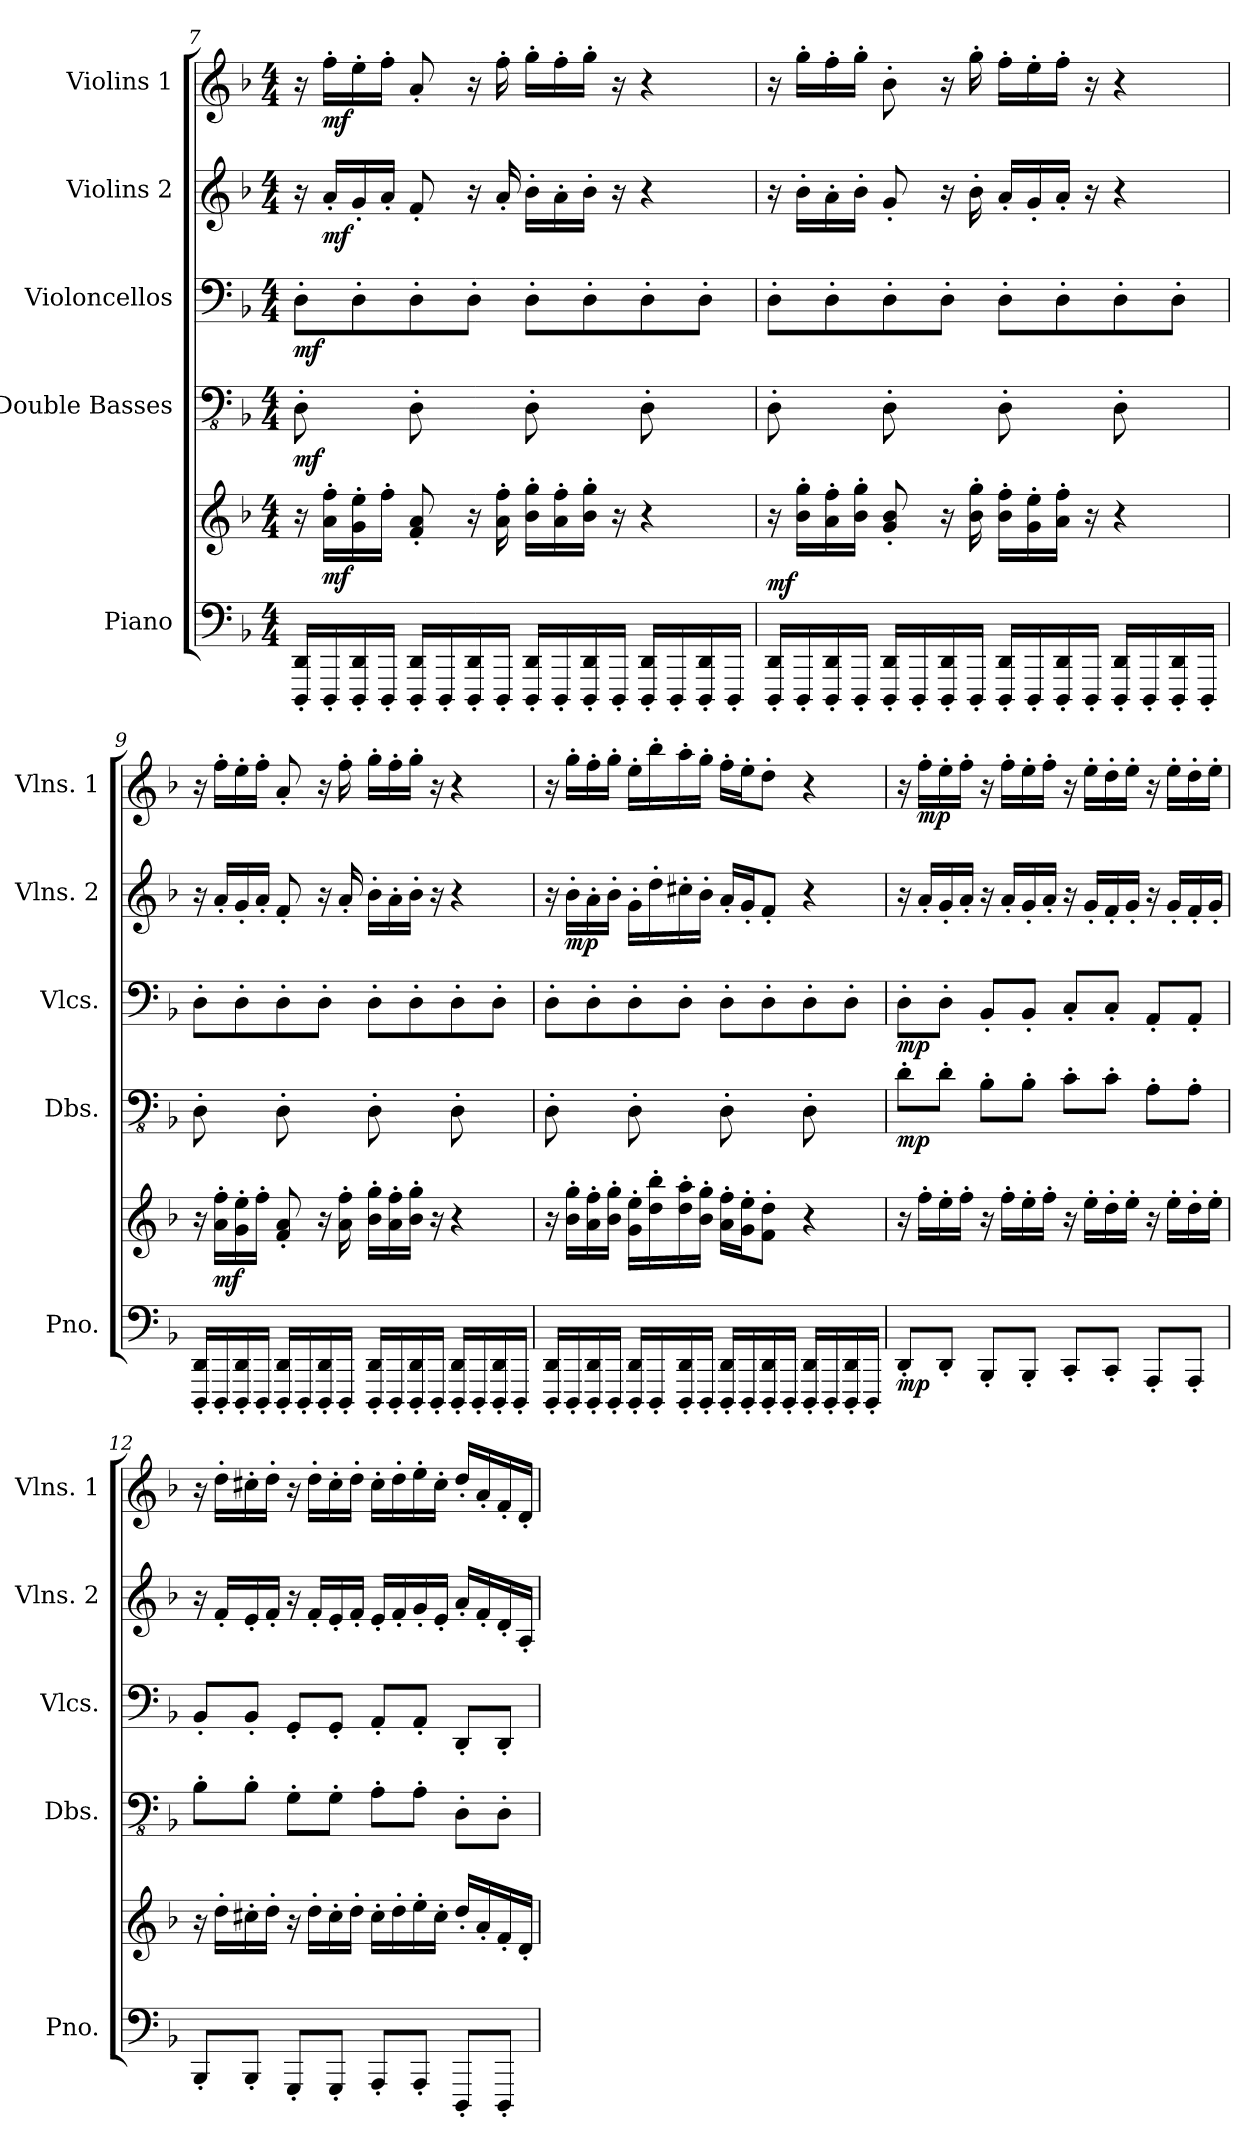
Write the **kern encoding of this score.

**kern	**kern	**dynam	**kern	**dynam	**kern	**dynam	**kern	**dynam	**kern	**dynam
*part5	*part5	*part5	*part4	*part4	*part3	*part3	*part2	*part2	*part1	*part1
*staff6	*staff5	*staff5/6	*staff4	*staff4	*staff3	*staff3	*staff2	*staff2	*staff1	*staff1
*I"Piano	*	*	*I"Double Basses	*	*I"Violoncellos	*	*I"Violins 2	*	*I"Violins 1	*
*I'Pno.	*	*	*I'Dbs.	*	*I'Vlcs.	*	*I'Vlns. 2	*	*I'Vlns. 1	*
!!LO:LB:g=z
*clefF4	*clefG2	*	*clefFv4	*	*clefF4	*	*clefG2	*	*clefG2	*
*k[b-]	*k[b-]	*	*k[b-]	*	*k[b-]	*	*k[b-]	*	*k[b-]	*
*M4/4	*M4/4	*	*M4/4	*	*M4/4	*	*M4/4	*	*M4/4	*
=7	=7	=7	=7	=7	=7	=7	=7	=7	=7	=7
!	!	!	!	!LO:DY:b	!	!LO:DY:b	!	!	!	!
16DDD/' 16DD/'LL	16r	.	8DD'\	mf	8D'\L	mf	16r	.	16r	.
!	!	!LO:DY:b	!	!	!	!	!	!LO:DY:b	!	!LO:DY:b
16DDD'/	16a\' 16ff\'LL	mf	.	.	.	.	16a'/LL	mf	16ff'\LL	mf
16DDD/' 16DD/'	16g\' 16ee\'	.	8ryy	.	8D'\	.	16g'/	.	16ee'\	.
16DDD'/JJ	16ff'\JJ	.	.	.	.	.	16a'/JJ	.	16ff'\JJ	.
16DDD/' 16DD/'LL	8f/' 8a/'	.	8DD'\	.	8D'\	.	8f'/	.	8a'/	.
16DDD'/	.	.	.	.	.	.	.	.	.	.
16DDD/' 16DD/'	16r	.	8ryy	.	8D'\J	.	16r	.	16r	.
16DDD'/JJ	16a\' 16ff\'	.	.	.	.	.	16a'/	.	16ff'\	.
16DDD/' 16DD/'LL	16b-\' 16gg\'LL	.	8DD'\	.	8D'\L	.	16b-'\LL	.	16gg'\LL	.
16DDD'/	16a\' 16ff\'	.	.	.	.	.	16a'/	.	16ff'\	.
16DDD/' 16DD/'	16b-\' 16gg\'JJ	.	8ryy	.	8D'\	.	16b-'\JJ	.	16gg'\JJ	.
16DDD'/JJ	16r	.	.	.	.	.	16r	.	16r	.
16DDD/' 16DD/'LL	4r	.	8DD'\	.	8D'\	.	4r	.	4r	.
16DDD'/	.	.	.	.	.	.	.	.	.	.
16DDD/' 16DD/'	.	.	8ryy	.	8D'\J	.	.	.	.	.
16DDD'/JJ	.	.	.	.	.	.	.	.	.	.
=8	=8	=8	=8	=8	=8	=8	=8	=8	=8	=8
!	!	!LO:DY:a=2	!	!	!	!	!	!	!	!
16DDD/' 16DD/'LL	16r	mf	8DD'\	.	8D'\L	.	16r	.	16r	.
16DDD'/	16b-\' 16gg\'LL	.	.	.	.	.	16b-'\LL	.	16gg'\LL	.
16DDD/' 16DD/'	16a\' 16ff\'	.	8ryy	.	8D'\	.	16a'/	.	16ff'\	.
16DDD'/JJ	16b-\' 16gg\'JJ	.	.	.	.	.	16b-'\JJ	.	16gg'\JJ	.
16DDD/' 16DD/'LL	8g/' 8b-/'	.	8DD'\	.	8D'\	.	8g'/	.	8b-'\	.
16DDD'/	.	.	.	.	.	.	.	.	.	.
16DDD/' 16DD/'	16r	.	8ryy	.	8D'\J	.	16r	.	16r	.
16DDD'/JJ	16b-\' 16gg\'	.	.	.	.	.	16b-'\	.	16gg'\	.
16DDD/' 16DD/'LL	16b-\' 16ff\'LL	.	8DD'\	.	8D'\L	.	16a'/LL	.	16ff'\LL	.
16DDD'/	16g\' 16ee\'	.	.	.	.	.	16g'/	.	16ee'\	.
16DDD/' 16DD/'	16a\' 16ff\'JJ	.	8ryy	.	8D'\	.	16a'/JJ	.	16ff'\JJ	.
16DDD'/JJ	16r	.	.	.	.	.	16r	.	16r	.
16DDD/' 16DD/'LL	4r	.	8DD'\	.	8D'\	.	4r	.	4r	.
16DDD'/	.	.	.	.	.	.	.	.	.	.
16DDD/' 16DD/'	.	.	8ryy	.	8D'\J	.	.	.	.	.
16DDD'/JJ	.	.	.	.	.	.	.	.	.	.
!!LO:LB:g=z
=9	=9	=9	=9	=9	=9	=9	=9	=9	=9	=9
16DDD/' 16DD/'LL	16r	.	8DD'\	.	8D'\L	.	16r	.	16r	.
!	!	!LO:DY:b	!	!	!	!	!	!	!	!
16DDD'/	16a\' 16ff\'LL	mf	.	.	.	.	16a'/LL	.	16ff'\LL	.
16DDD/' 16DD/'	16g\' 16ee\'	.	8ryy	.	8D'\	.	16g'/	.	16ee'\	.
16DDD'/JJ	16ff'\JJ	.	.	.	.	.	16a'/JJ	.	16ff'\JJ	.
16DDD/' 16DD/'LL	8f/' 8a/'	.	8DD'\	.	8D'\	.	8f'/	.	8a'/	.
16DDD'/	.	.	.	.	.	.	.	.	.	.
16DDD/' 16DD/'	16r	.	8ryy	.	8D'\J	.	16r	.	16r	.
16DDD'/JJ	16a\' 16ff\'	.	.	.	.	.	16a'/	.	16ff'\	.
16DDD/' 16DD/'LL	16b-\' 16gg\'LL	.	8DD'\	.	8D'\L	.	16b-'\LL	.	16gg'\LL	.
16DDD'/	16a\' 16ff\'	.	.	.	.	.	16a'/	.	16ff'\	.
16DDD/' 16DD/'	16b-\' 16gg\'JJ	.	8ryy	.	8D'\	.	16b-'\JJ	.	16gg'\JJ	.
16DDD'/JJ	16r	.	.	.	.	.	16r	.	16r	.
16DDD/' 16DD/'LL	4r	.	8DD'\	.	8D'\	.	4r	.	4r	.
16DDD'/	.	.	.	.	.	.	.	.	.	.
16DDD/' 16DD/'	.	.	8ryy	.	8D'\J	.	.	.	.	.
16DDD'/JJ	.	.	.	.	.	.	.	.	.	.
=10	=10	=10	=10	=10	=10	=10	=10	=10	=10	=10
16DDD/' 16DD/'LL	16r	.	8DD'\	.	8D'\L	.	16r	.	16r	.
!	!	!	!	!	!	!	!	!LO:DY:b	!	!
16DDD'/	16b-\' 16gg\'LL	.	.	.	.	.	16b-'\LL	mp	16gg'\LL	.
16DDD/' 16DD/'	16a\' 16ff\'	.	8ryy	.	8D'\	.	16a'/	.	16ff'\	.
16DDD'/JJ	16b-\' 16gg\'JJ	.	.	.	.	.	16b-'\JJ	.	16gg'\JJ	.
16DDD/' 16DD/'LL	16g\' 16ee\'LL	.	8DD'\	.	8D'\	.	16g'/LL	.	16ee'\LL	.
!	!	!	!	!	!	!	!	!LO:DY:b	!	!
16DDD'/	16dd\' 16bb-\'	.	.	.	.	.	16dd'\	other-dynamics	16bb-'\	.
16DDD/' 16DD/'	16dd\' 16aa\'	.	8ryy	.	8D'\J	.	16cc#X'\	.	16aa'\	.
16DDD'/JJ	16b-\' 16gg\'JJ	.	.	.	.	.	16b-'\JJ	.	16gg'\JJ	.
16DDD/' 16DD/'LL	16a\' 16ff\'LL	.	8DD'\	.	8D'\L	.	16a'/LL	.	16ff'\LL	.
16DDD'/	16g\' 16ee\'J	.	.	.	.	.	16g'/J	.	16ee'\J	.
16DDD/' 16DD/'	8f\' 8dd\'J	.	8ryy	.	8D'\	.	8f'/J	.	8dd'\J	.
16DDD'/JJ	.	.	.	.	.	.	.	.	.	.
16DDD/' 16DD/'LL	4r	.	8DD'\	.	8D'\	.	4r	.	4r	.
16DDD'/	.	.	.	.	.	.	.	.	.	.
16DDD/' 16DD/'	.	.	8ryy	.	8D'\J	.	.	.	.	.
16DDD'/JJ	.	.	.	.	.	.	.	.	.	.
!!LO:LB:g=z
=11	=11	=11	=11	=11	=11	=11	=11	=11	=11	=11
!	!	!LO:DY:b=2	!	!LO:DY:b	!	!LO:DY:b	!	!	!	!
8DD'/L	16r	mp	8D'\L	mp	8D'\L	mp	16r	.	16r	.
!	!	!	!	!	!	!	!	!	!	!LO:DY:b
.	16ff'\LL	.	.	.	.	.	16a'/LL	.	16ff'\LL	mp
!	!	!LO:DY:b=2	!	!LO:DY:b	!	!	!	!	!	!
8DD'/J	16ee'\	other-dynamics	8D'\J	other-dynamics	8D'\J	.	16g'/	.	16ee'\	.
.	16ff'\JJ	.	.	.	.	.	16a'/JJ	.	16ff'\JJ	.
!	!	!	!	!	!	!	!	!	!	!LO:DY:b
8BBB-'/L	16r	.	8BB-'\L	.	8BB-'/L	.	16r	.	16r	other-dynamics
.	16ff'\LL	.	.	.	.	.	16a'/LL	.	16ff'\LL	.
8BBB-'/J	16ee'\	.	8BB-'\J	.	8BB-'/J	.	16g'/	.	16ee'\	.
.	16ff'\JJ	.	.	.	.	.	16a'/JJ	.	16ff'\JJ	.
!	!	!	!	!	!	!LO:DY:b	!	!	!	!
8CC'/L	16r	.	8C'\L	.	8C'/L	other-dynamics	16r	.	16r	.
.	16ee'\LL	.	.	.	.	.	16g'/LL	.	16ee'\LL	.
8CC'/J	16dd'\	.	8C'\J	.	8C'/J	.	16f'/	.	16dd'\	.
.	16ee'\JJ	.	.	.	.	.	16g'/JJ	.	16ee'\JJ	.
8AAA'/L	16r	.	8AA'\L	.	8AA'/L	.	16r	.	16r	.
.	16ee'\LL	.	.	.	.	.	16g'/LL	.	16ee'\LL	.
8AAA'/J	16dd'\	.	8AA'\J	.	8AA'/J	.	16f'/	.	16dd'\	.
.	16ee'\JJ	.	.	.	.	.	16g'/JJ	.	16ee'\JJ	.
=12	=12	=12	=12	=12	=12	=12	=12	=12	=12	=12
8BBB-'/L	16r	.	8BB-'\L	.	8BB-'/L	.	16r	.	16r	.
.	16dd'\LL	.	.	.	.	.	16f'/LL	.	16dd'\LL	.
8BBB-'/J	16cc#X'\	.	8BB-'\J	.	8BB-'/J	.	16e'/	.	16cc#X'\	.
.	16dd'\JJ	.	.	.	.	.	16f'/JJ	.	16dd'\JJ	.
8GGG'/L	16r	.	8GG'\L	.	8GG'/L	.	16r	.	16r	.
.	16dd'\LL	.	.	.	.	.	16f'/LL	.	16dd'\LL	.
8GGG'/J	16cc#'\	.	8GG'\J	.	8GG'/J	.	16e'/	.	16cc#'\	.
.	16dd'\JJ	.	.	.	.	.	16f'/JJ	.	16dd'\JJ	.
8AAA'/L	16cc#'\LL	.	8AA'\L	.	8AA'/L	.	16e'/LL	.	16cc#'\LL	.
.	16dd'\	.	.	.	.	.	16f'/	.	16dd'\	.
8AAA'/J	16ee'\	.	8AA'\J	.	8AA'/J	.	16g'/	.	16ee'\	.
.	16cc#'\JJ	.	.	.	.	.	16e'/JJ	.	16cc#'\JJ	.
8DDD'/L	16dd'/LL	.	8DD'\L	.	8DD'/L	.	16a'/LL	.	16dd'\LL	.
.	16a'/	.	.	.	.	.	16f'/	.	16a'/	.
8DDD'/J	16f'/	.	8DD'\J	.	8DD'/J	.	16d'/	.	16f'/	.
.	16d'/JJ	.	.	.	.	.	16A'/JJ	.	16d'/JJ	.
=	=	=	=	=	=	=	=	=	=	=
*-	*-	*-	*-	*-	*-	*-	*-	*-	*-	*-
